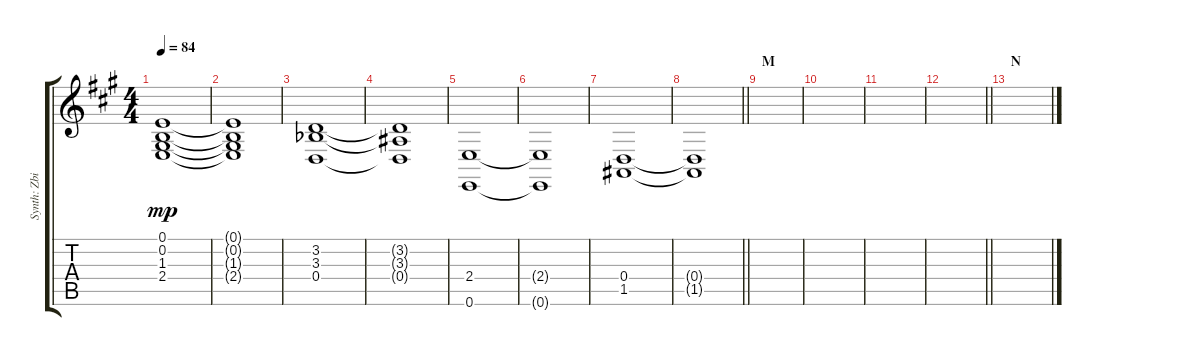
\track ("Synth: Zbigniew Preisner" "Synth: Zbi") {instrument tremolostrings}
\staff {score tabs}
\tuning (E4 B3 G3 D3 A2 E2) {hide}
\ts (4 4)
\tempo 84
\clef g2
\ks a
(0.1{t} 0.2{t} 1.3{t} 2.4{t}).1{dy mp} |
(0.1{t} 0.2{t} 1.3{t} 2.4{t}).1 |
(3.2 3.3{acc b} 0.4).1 |
(3.2{t} 3.3{t} 0.4{t}).1 |
(2.4 0.6).1 |
(2.4{t} 0.6{t}).1 |
(0.4 1.5).1 |
\barLineRight lightlight
(0.4{t} 1.5{t}).1 |
\section ("" "M")
|
|
|
\barLineRight lightlight
|
\section ("" "N")
